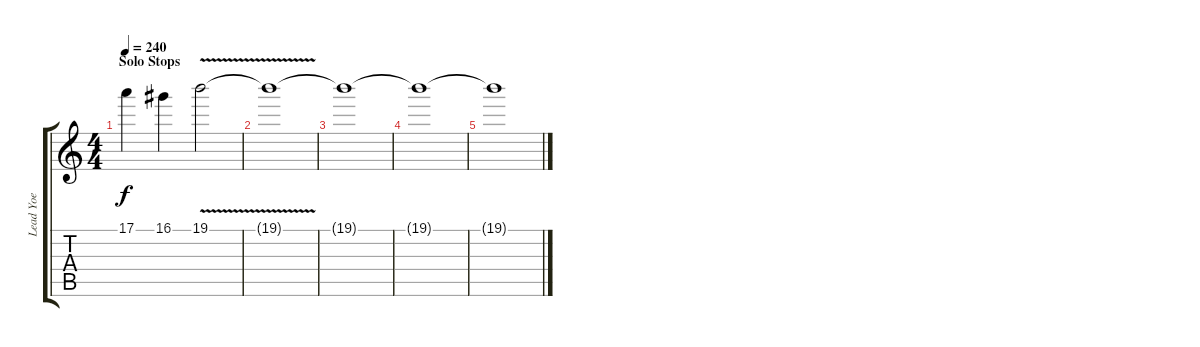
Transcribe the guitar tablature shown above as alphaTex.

\track ("Lead Yoe" "Lead Yoe") {instrument overdrivenguitar}
\staff {score tabs}
\tuning (E4 B3 G3 D3 A2 E2) {hide}
\ts (4 4)
\section ("" "Solo Stops")
\tempo 240
\clef g2
\ks c
17.1.4{dy f} 16.1.4 19.1{v}.2 |
19.1{t}.1{volume 0} |
19.1{t}.1 |
19.1{t}.1 |
19.1{t}.1
